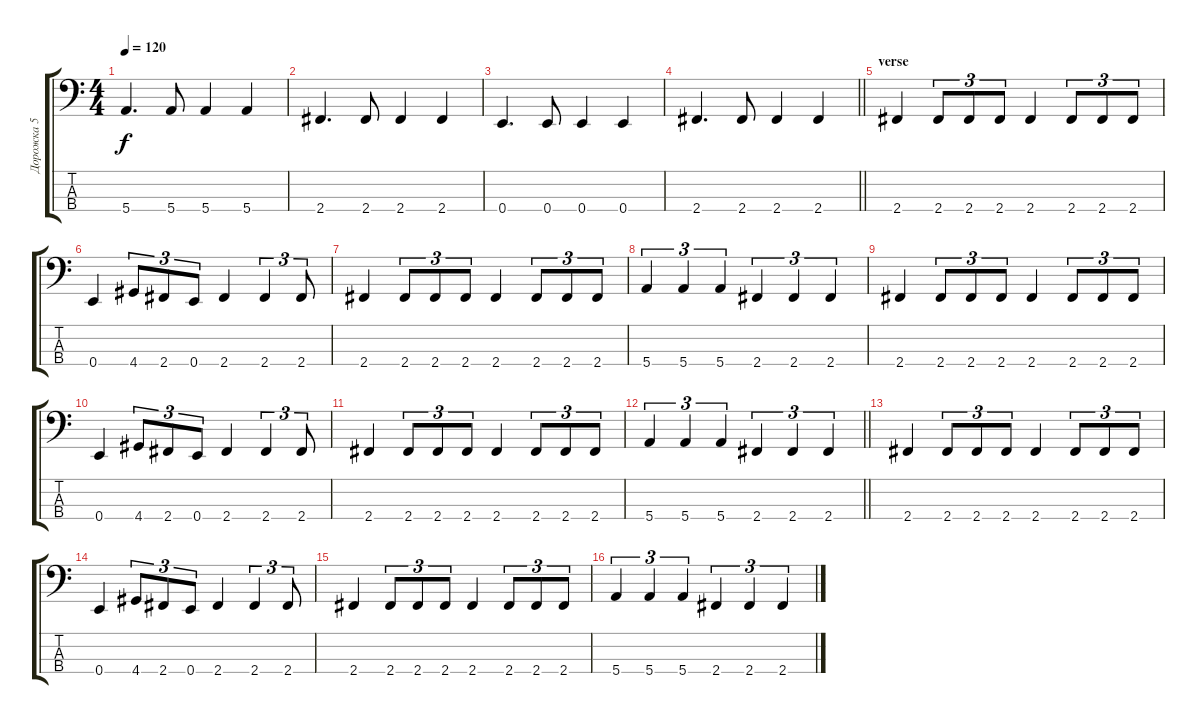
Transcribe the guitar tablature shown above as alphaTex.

\track ("Дорожка 5" "Дорожка 5") {instrument electricbassfinger}
\staff {score tabs}
\tuning (G2 D2 A1 E1) {hide}
\ts (4 4)
\tempo 120
\clef f4
\ks c
5.4.4{d dy f} 5.4.8 5.4.4 5.4.4 |
2.4.4{d} 2.4.8 2.4.4 2.4.4 |
0.4.4{d} 0.4.8 0.4.4 0.4.4 |
\barLineRight lightlight
2.4.4{d} 2.4.8 2.4.4 2.4.4 |
\section ("" "verse")
2.4.4 2.4.8{tu (3 2)} 2.4.8{tu (3 2)} 2.4.8{tu (3 2)} 2.4.4 2.4.8{tu (3 2)} 2.4.8{tu (3 2)} 2.4.8{tu (3 2)} |
0.4.4 4.4.8{tu (3 2)} 2.4.8{tu (3 2)} 0.4.8{tu (3 2)} 2.4.4 2.4.4{tu (3 2)} 2.4.8{tu (3 2)} |
2.4.4 2.4.8{tu (3 2)} 2.4.8{tu (3 2)} 2.4.8{tu (3 2)} 2.4.4 2.4.8{tu (3 2)} 2.4.8{tu (3 2)} 2.4.8{tu (3 2)} |
5.4.4{tu (3 2)} 5.4.4{tu (3 2)} 5.4.4{tu (3 2)} 2.4.4{tu (3 2)} 2.4.4{tu (3 2)} 2.4.4{tu (3 2)} |
2.4.4 2.4.8{tu (3 2)} 2.4.8{tu (3 2)} 2.4.8{tu (3 2)} 2.4.4 2.4.8{tu (3 2)} 2.4.8{tu (3 2)} 2.4.8{tu (3 2)} |
0.4.4 4.4.8{tu (3 2)} 2.4.8{tu (3 2)} 0.4.8{tu (3 2)} 2.4.4 2.4.4{tu (3 2)} 2.4.8{tu (3 2)} |
2.4.4 2.4.8{tu (3 2)} 2.4.8{tu (3 2)} 2.4.8{tu (3 2)} 2.4.4 2.4.8{tu (3 2)} 2.4.8{tu (3 2)} 2.4.8{tu (3 2)} |
\barLineRight lightlight
5.4.4{tu (3 2)} 5.4.4{tu (3 2)} 5.4.4{tu (3 2)} 2.4.4{tu (3 2)} 2.4.4{tu (3 2)} 2.4.4{tu (3 2)} |
2.4.4 2.4.8{tu (3 2)} 2.4.8{tu (3 2)} 2.4.8{tu (3 2)} 2.4.4 2.4.8{tu (3 2)} 2.4.8{tu (3 2)} 2.4.8{tu (3 2)} |
0.4.4 4.4.8{tu (3 2)} 2.4.8{tu (3 2)} 0.4.8{tu (3 2)} 2.4.4 2.4.4{tu (3 2)} 2.4.8{tu (3 2)} |
2.4.4 2.4.8{tu (3 2)} 2.4.8{tu (3 2)} 2.4.8{tu (3 2)} 2.4.4 2.4.8{tu (3 2)} 2.4.8{tu (3 2)} 2.4.8{tu (3 2)} |
5.4.4{tu (3 2)} 5.4.4{tu (3 2)} 5.4.4{tu (3 2)} 2.4.4{tu (3 2)} 2.4.4{tu (3 2)} 2.4.4{tu (3 2)}
